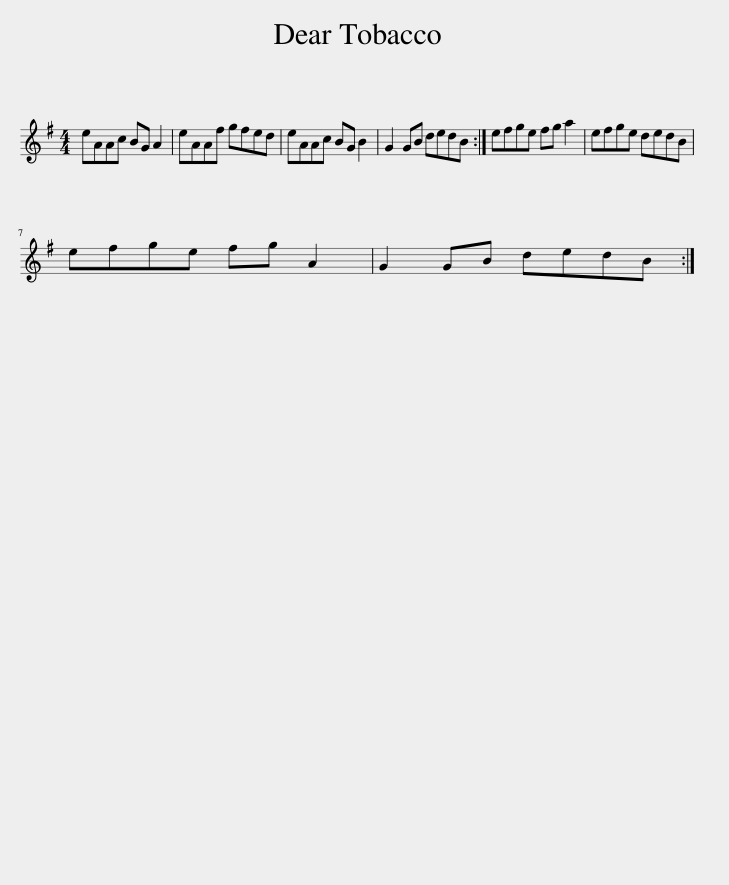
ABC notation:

X:1
L:1/8
M:4/4
I:linebreak $
K:G
V:1 treble
V:1
 eAAc BG A2 | eAAf gfed | eAAc BG B2 | G2 GB dedB :| efge fg a2 | %5
 efge dedB |$ efge fg A2 | G2 GB dedB :| %8
